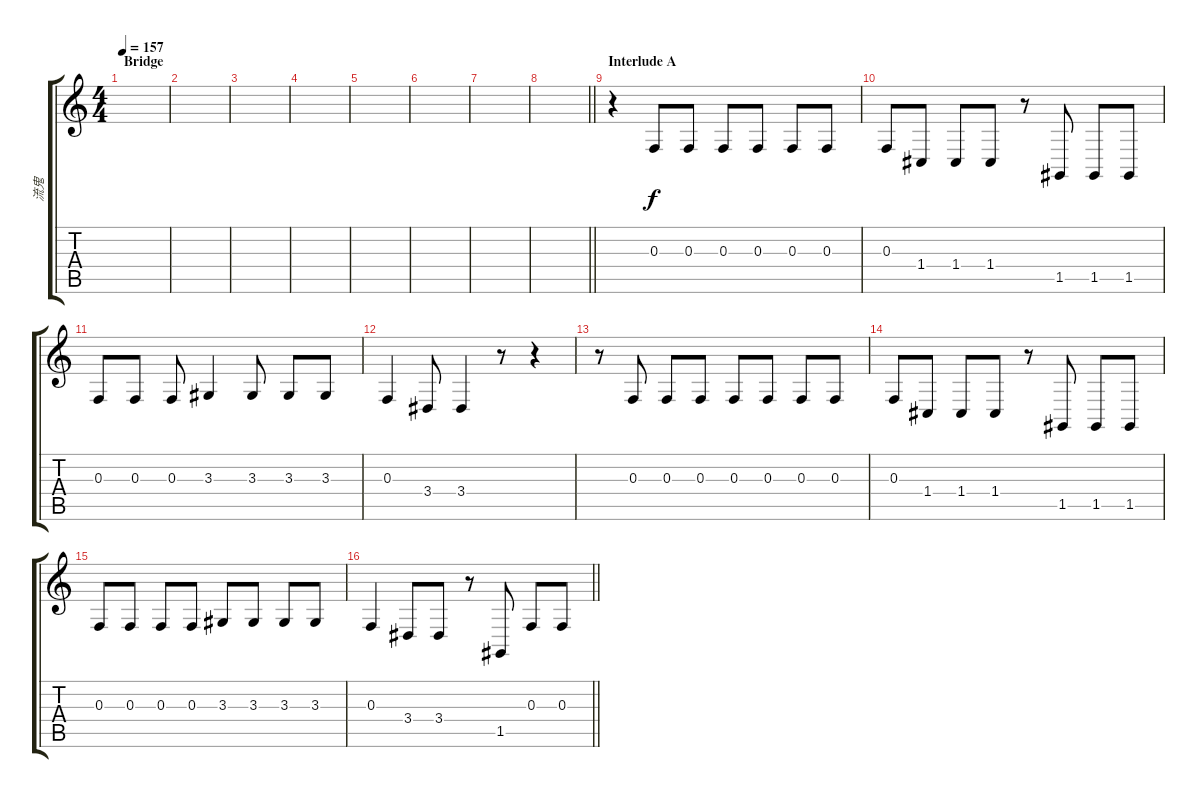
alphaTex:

\track ("流鬼" "流鬼") {instrument lead6voice}
\staff {score tabs}
\tuning (D4 A3 F3 C3 G2 D2) {hide}
\ts (4 4)
\section ("" "Bridge")
\tempo 157
\clef g2
\ks c
|
|
|
|
|
|
|
\barLineRight lightlight
|
\section ("" "Interlude A")
r.4 0.3.8 0.3.8 0.3.8 0.3.8 0.3.8 0.3.8 |
0.3.8 1.4.8 1.4.8 1.4.8 r.8 1.5.8 1.5.8 1.5.8 |
0.3.8 0.3.8 0.3.8 3.3.4 3.3.8 3.3.8 3.3.8 |
0.3.4 3.4.8 3.4.4 r.8 r.4 |
r.8 0.3.8 0.3.8 0.3.8 0.3.8 0.3.8 0.3.8 0.3.8 |
0.3.8 1.4.8 1.4.8 1.4.8 r.8 1.5.8 1.5.8 1.5.8 |
0.3.8 0.3.8 0.3.8 0.3.8 3.3.8 3.3.8 3.3.8 3.3.8 |
\barLineRight lightlight
0.3.4 3.4.8 3.4.8 r.8 1.5.8 0.3.8 0.3.8
